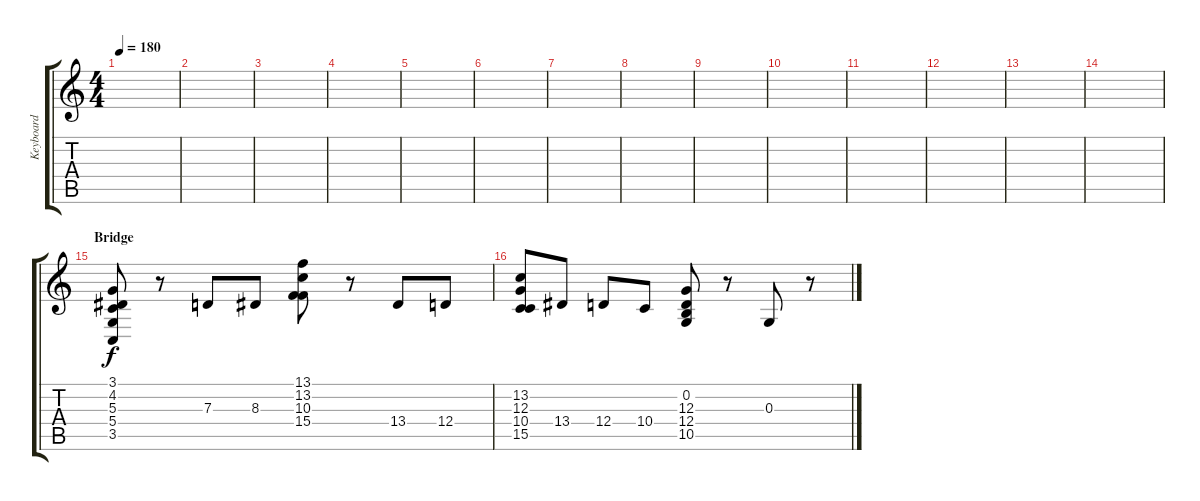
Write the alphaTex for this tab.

\track ("Keyboard" "Keyboard") {instrument harpsichord}
\staff {score tabs}
\tuning (E4 B3 G3 D3 A2 E2) {hide}
\ts (4 4)
\tempo 180
\clef g2
\ks c
|
|
|
|
|
|
|
|
|
|
|
|
|
|
\section ("" "Bridge")
(3.1 4.2 5.3 5.4 3.5).8{dy f} r.8 7.3.8 8.3.8 (13.1 13.2 10.3 15.4).8 r.8 13.4.8 12.4.8 |
(13.2 12.3 10.4 15.5).8 13.4.8 12.4.8 10.4.8 (0.2 12.3 12.4 10.5).8 r.8 0.3.8 r.8
